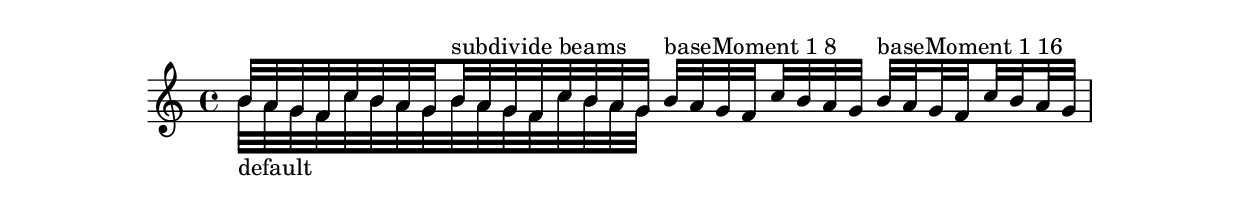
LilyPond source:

%% DO NOT EDIT this file manually; it is automatically
%% generated from LSR http://lsr.dsi.unimi.it
%% Make any changes in LSR itself, or in Documentation/snippets/new/ ,
%% and then run scripts/auxiliar/makelsr.py
%%
%% This file is in the public domain.
\version "2.17.11"

\header {
  lsrtags = "automatic-notation, connecting-notes, rhythms"

  texidoc = "
Beams can be subdivided automatically.  By setting the property
@code{subdivideBeams}, beams are subdivided at beat positions (as
specified in @code{baseMoment}).

"
  doctitle = "Automatic beam subdivisions"
} % begin verbatim

\new Staff {
  \relative c'' {
    <<
      {
        \voiceOne
        \set subdivideBeams = ##t
        b32[ a g f c' b a g
        b32^"subdivide beams" a g f c' b a g]
      }
      \new Voice {
        \voiceTwo
        b32_"default"[ a g f c' b a g
        b32 a g f c' b a g]
      }
    >>
    \oneVoice
    \set baseMoment = #(ly:make-moment 1/8)
    \set beatStructure = #'(2 2 2 2)
    b32^"baseMoment 1 8"[ a g f c' b a g]
    \set baseMoment = #(ly:make-moment 1/16)
    \set beatStructure = #'(4 4 4 4)
    b32^"baseMoment 1 16"[ a g f c' b a g]
  }
}
